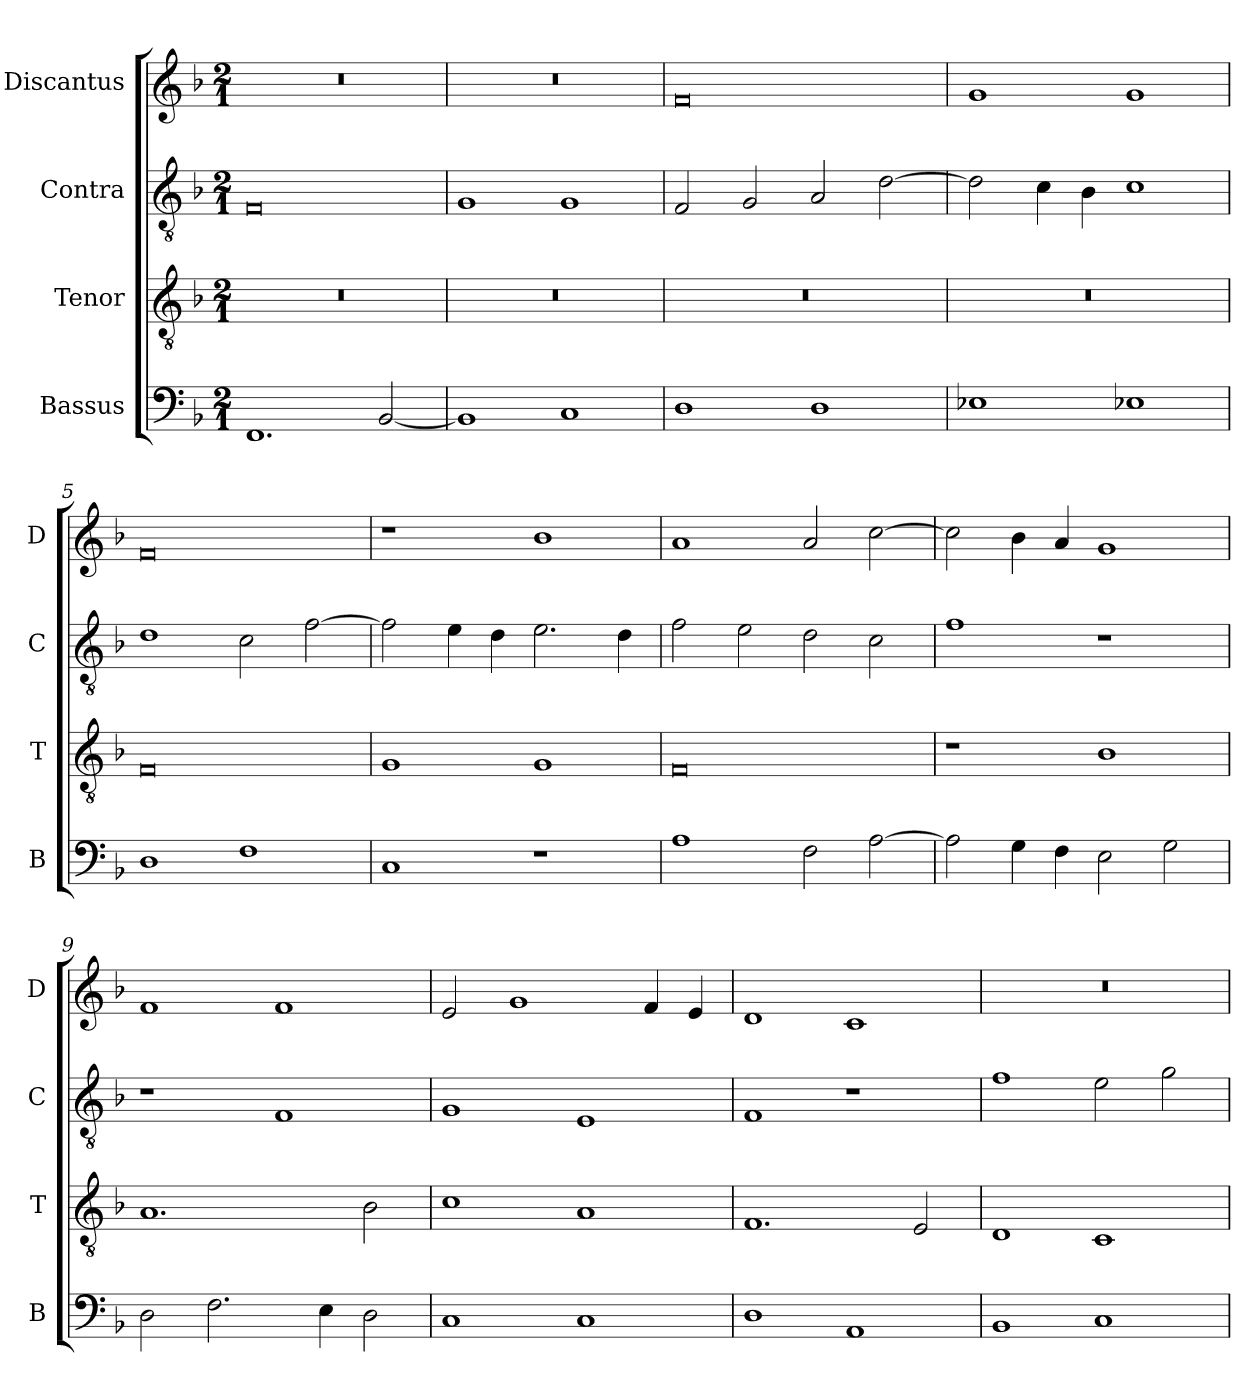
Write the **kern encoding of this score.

**kern	**kern	**kern	**kern
*part4	*part3	*part2	*part1
*staff4	*staff3	*staff2	*staff1
*I"Bassus	*I"Tenor	*I"Contra	*I"Discantus
*I'B	*I'T	*I'C	*I'D
*clefF4	*clefGv2	*clefGv2	*clefG2
*k[b-]	*k[b-]	*k[b-]	*k[b-]
*M2/1	*M2/1	*M2/1	*M2/1
=1	=1	=1	=1
1.FF	0r	0F	0r
[2BB-/	.	.	.
=2	=2	=2	=2
1BB-]	0r	1G	0r
1C	.	1G	.
=3	=3	=3	=3
1D	0r	2F/	0f
.	.	2G/	.
1D	.	2A/	.
.	.	[2d\	.
=4	=4	=4	=4
1E-X	0r	2d\]	1g
.	.	4c\	.
.	.	4B-\	.
1E-X	.	1c	1g
=5	=5	=5	=5
1D	0F	1d	0f
1F	.	2c\	.
.	.	[2f\	.
=6	=6	=6	=6
1C	1G	2f\]	1r
.	.	4e\	.
.	.	4d\	.
1r	1G	2.e\	1b-
.	.	4d\	.
=7	=7	=7	=7
1A	0F	2f\	1a
.	.	2e\	.
2F\	.	2d\	2a/
[2A\	.	2c\	[2cc\
=8	=8	=8	=8
2A\]	1r	1f	2cc\]
4G\	.	.	4b-\
4F\	.	.	4a/
2E\	1B-	1r	1g
2G\	.	.	.
=9	=9	=9	=9
2D\	1.A	1r	1f
2.F\	.	.	.
.	.	1F	1f
4E\	.	.	.
2D\	2B-\	.	.
=10	=10	=10	=10
1C	1c	1G	2e/
.	.	.	1g
1C	1A	1E	.
.	.	.	4f/
.	.	.	4e/
=11	=11	=11	=11
1D	1.F	1F	1d
1AA	.	1r	1c
.	2E/	.	.
=12	=12	=12	=12
1BB-	1D	1f	0r
1C	1C	2e\	.
.	.	2g\	.
=	=	=	=
*-	*-	*-	*-
